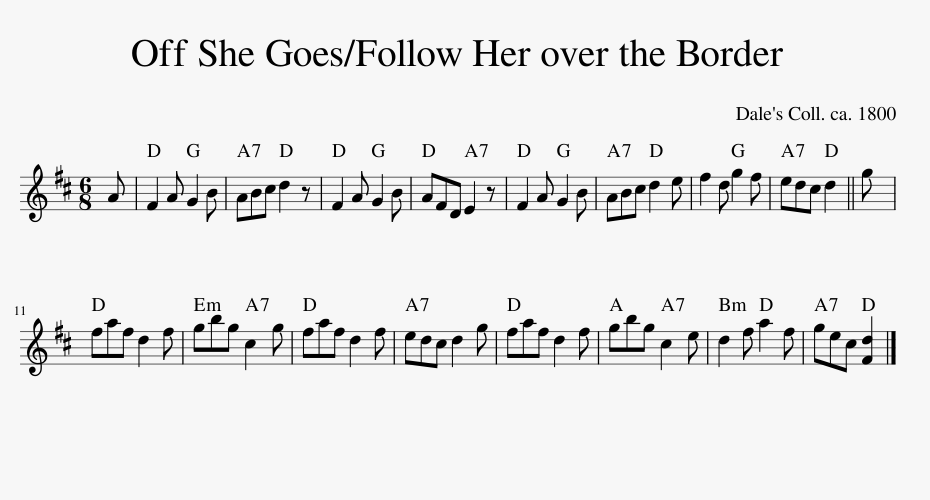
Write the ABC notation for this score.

X:1
L:1/8
M:6/8
I:linebreak $
K:D
V:1 treble
V:1
 A | F2 A G2 B | ABc d2 z | F2 A G2 B | AFD E2 z | %5
 F2 A G2 B | ABc d2 e | f2 d g2 f | edc d2 || g |$ %10
 faf d2 f | gbg c2 g | faf d2 f | edc d2 g | faf d2 f | %15
 gbg c2 e | d2 f a2 f | gec [Fd]2 |] %18
